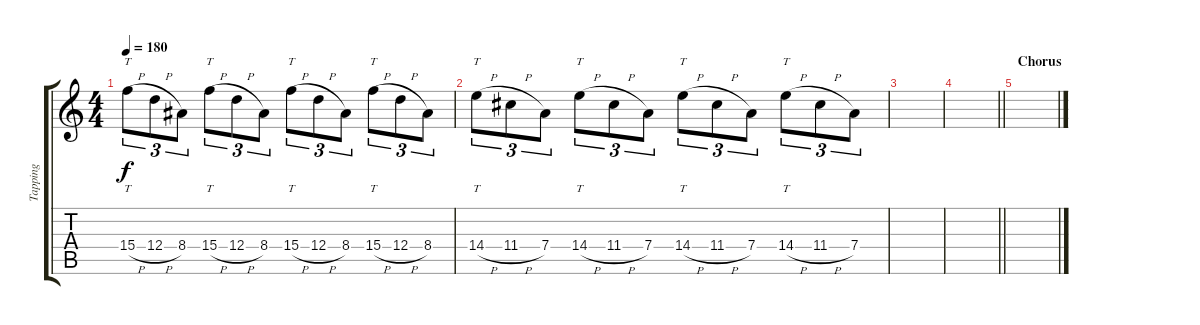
\track ("Tapping" "Tapping") {instrument distortionguitar}
\staff {score tabs}
\tuning (E4 B3 G3 D3 A2 D2) {hide}
\ts (4 4)
\tempo 180
\clef g2
\ks c
15.4{h}.8{tt tu (3 2) dy f} 12.4{h}.8{tu (3 2)} 8.4.8{tu (3 2)} 15.4{h}.8{tt tu (3 2)} 12.4{h}.8{tu (3 2)} 8.4.8{tu (3 2)} 15.4{h}.8{tt tu (3 2)} 12.4{h}.8{tu (3 2)} 8.4.8{tu (3 2)} 15.4{h}.8{tt tu (3 2)} 12.4{h}.8{tu (3 2)} 8.4.8{tu (3 2)} |
14.4{h}.8{tt tu (3 2)} 11.4{h}.8{tu (3 2)} 7.4.8{tu (3 2)} 14.4{h}.8{tt tu (3 2)} 11.4{h}.8{tu (3 2)} 7.4.8{tu (3 2)} 14.4{h}.8{tt tu (3 2)} 11.4{h}.8{tu (3 2)} 7.4.8{tu (3 2)} 14.4{h}.8{tt tu (3 2)} 11.4{h}.8{tu (3 2)} 7.4.8{tu (3 2)} |
|
\barLineRight lightlight
|
\section ("" "Chorus")
